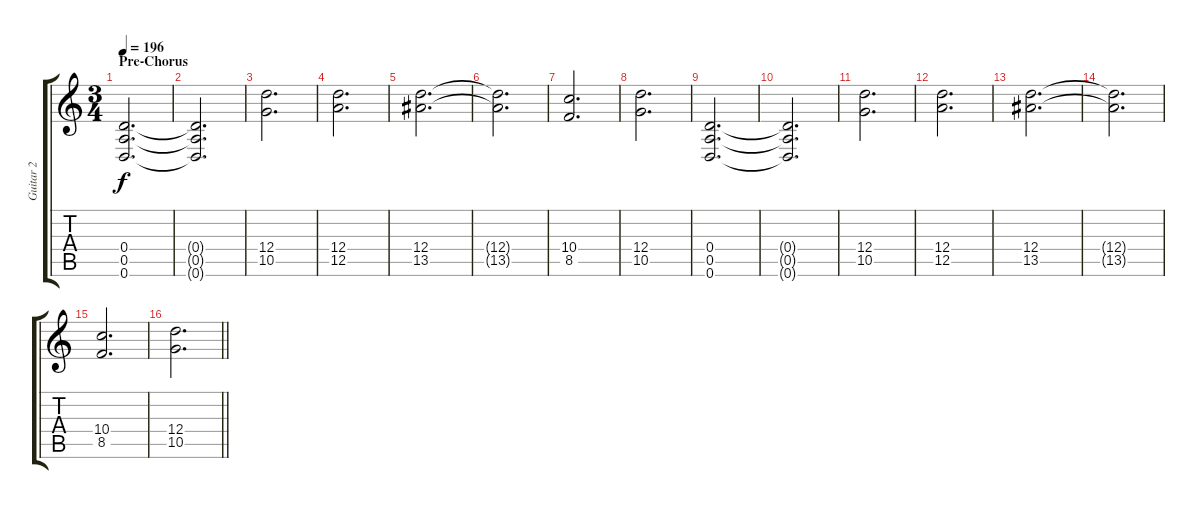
\track ("Guitar 2" "Guitar 2") {instrument distortionguitar}
\staff {score tabs}
\tuning (E4 B3 G3 D3 A2 D2) {hide}
\ts (3 4)
\section ("" "Pre-Chorus")
\tempo 196
\clef g2
\ks c
(0.4 0.5 0.6).2{d dy f} |
(0.4{t} 0.5{t} 0.6{t}).2{d} |
(12.4 10.5).2{d} |
(12.4 12.5).2{d} |
(12.4 13.5).2{d} |
(12.4{t} 13.5{t}).2{d} |
(10.4 8.5).2{d} |
(12.4 10.5).2{d} |
(0.4 0.5 0.6).2{d} |
(0.4{t} 0.5{t} 0.6{t}).2{d} |
(12.4 10.5).2{d} |
(12.4 12.5).2{d} |
(12.4 13.5).2{d} |
(12.4{t} 13.5{t}).2{d} |
(10.4 8.5).2{d} |
\barLineRight lightlight
(12.4 10.5).2{d}
